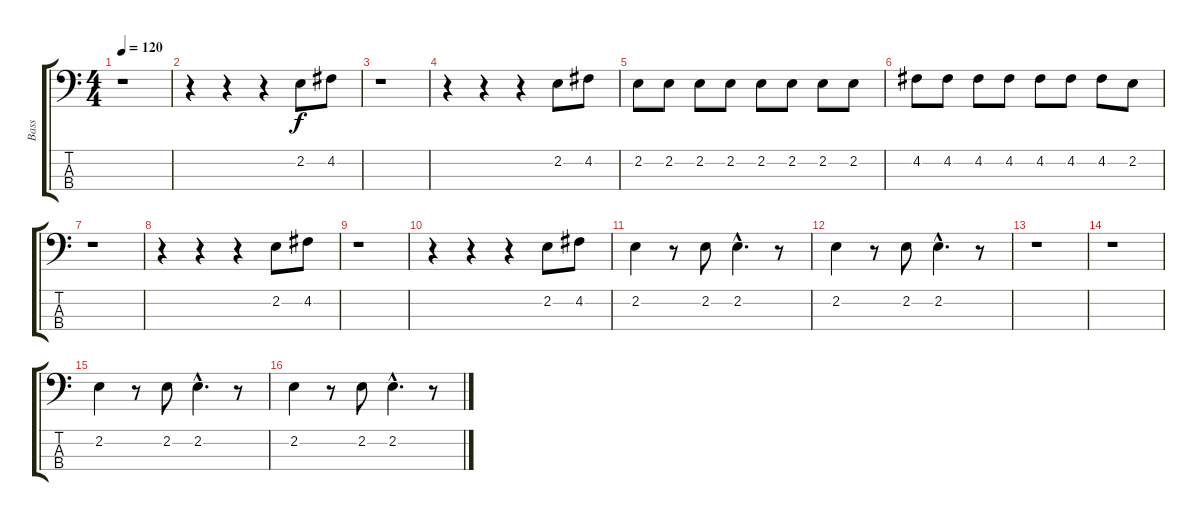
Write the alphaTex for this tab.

\track ("Bass" "Bass") {instrument electricbasspick}
\staff {score tabs}
\tuning (G2 D2 A1 E1) {hide}
\ts (4 4)
\tempo 120
\clef f4
\ks c
r.1{dy f instrument electricbasspick} |
r.4 r.4 r.4 2.2.8 4.2.8 |
r.1 |
r.4 r.4 r.4 2.2.8 4.2.8 |
2.2.8 2.2.8 2.2.8 2.2.8 2.2.8 2.2.8 2.2.8 2.2.8 |
4.2.8 4.2.8 4.2.8 4.2.8 4.2.8 4.2.8 4.2.8 2.2.8 |
r.1 |
r.4 r.4 r.4 2.2.8 4.2.8 |
r.1 |
r.4 r.4 r.4 2.2.8 4.2.8 |
2.2.4 r.8 2.2.8 2.2{hac}.4{d} r.8 |
2.2.4 r.8 2.2.8 2.2{hac}.4{d} r.8 |
r.1 |
r.1 |
2.2.4 r.8 2.2.8 2.2{hac}.4{d} r.8 |
2.2.4 r.8 2.2.8 2.2{hac}.4{d} r.8
